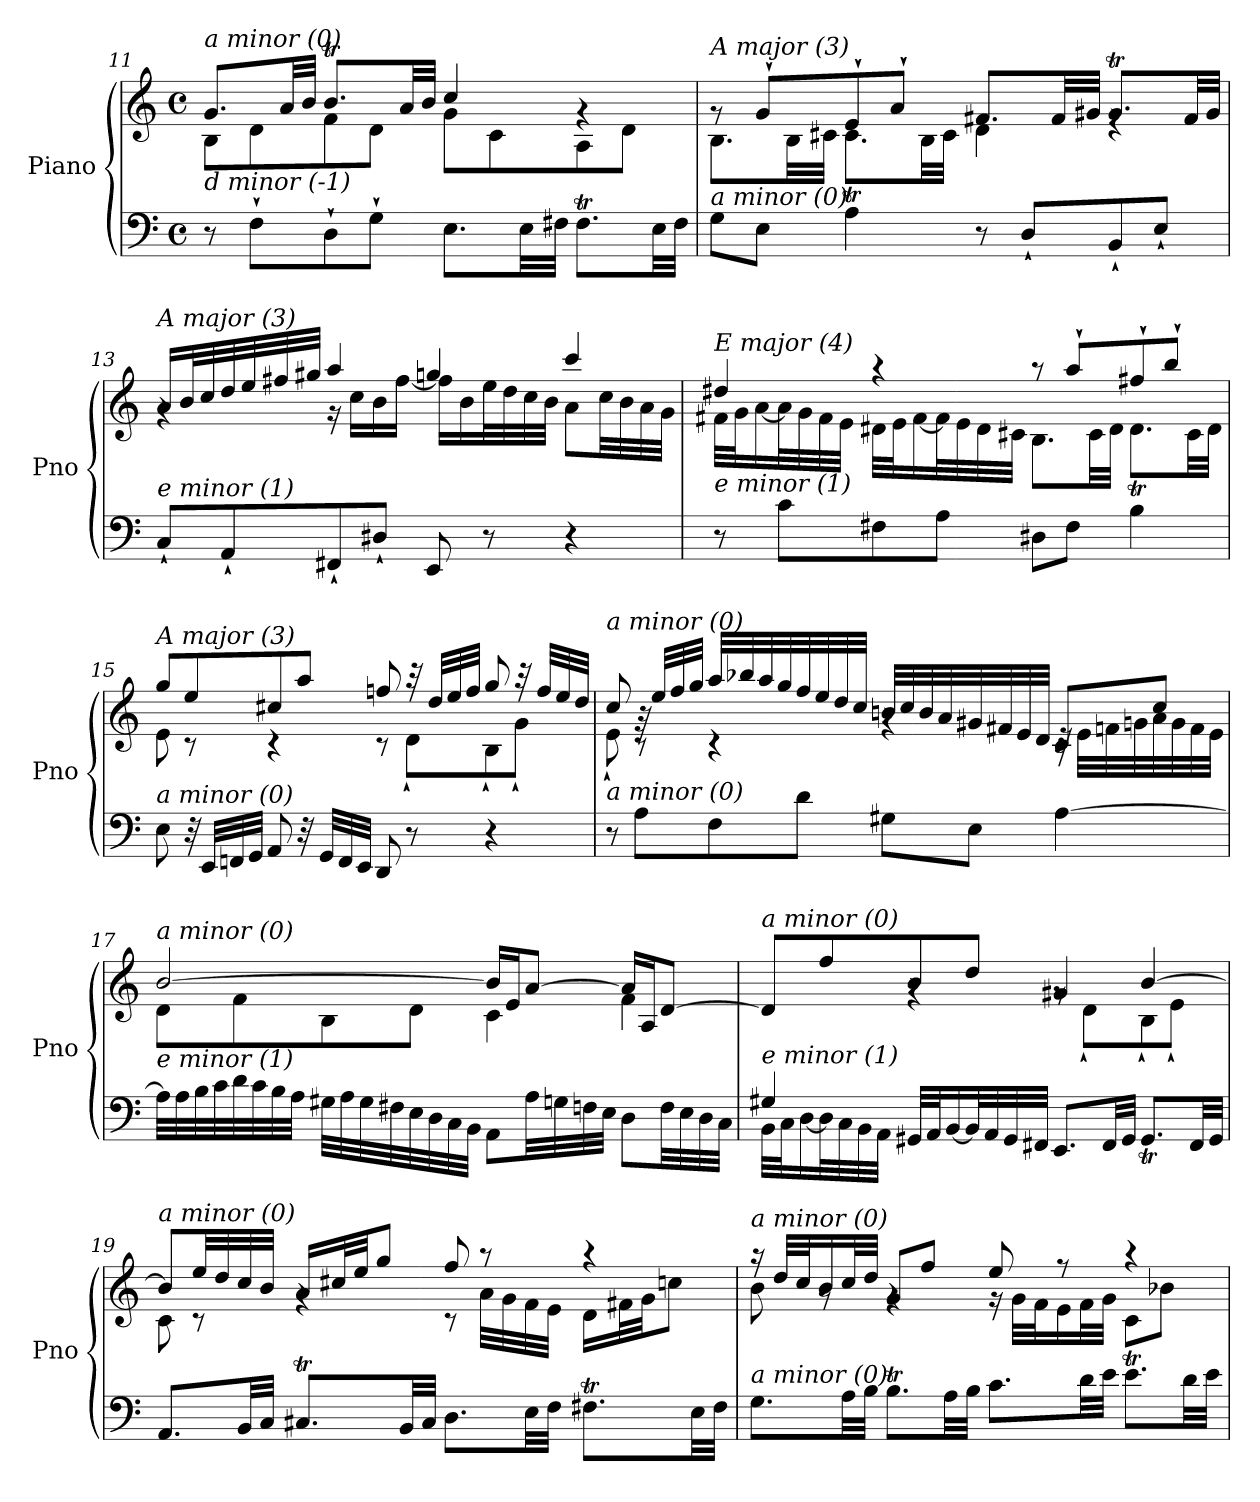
**kern	**kern
*part1	*part1
*staff2	*staff1
*I"Piano	*
*I'Pno	*
*clefF4	*clefG2
*k[]	*k[]
*M4/4	*M4/4
*met(c)	*met(c)
=11	=11
*	*^
!	!LO:TX:i:t=a minor (0)	!
!LO:TX:i:t=d minor (-1)	!	!
8r	8.g/L	8B\L
8F`\L	.	8d\
.	32a/LL	.
.	32b/JJJ	.
8D`\	8.bt/L	8f\
8G`\J	.	8d\J
.	32a/LL	.
.	32b/JJJ	.
8.E\L	4cc/	8g\L
.	.	8c\
32E\LL	.	.
32F#X\JJJ	.	.
8.F#t\L	4rg	8A\
.	.	8d\J
32E\LL	.	.
32F#\JJJ	.	.
!!LO:PB:g=z	!!
=12	=12	=12
!	!LO:TX:i:t=A major (3)	!
!LO:TX:i:t=a minor (0)	!	!
8G\L	8rg	8.B\L
8E\J	8g`/L	.
.	.	32B\LL
.	.	32c#X\JJJ
4A\	8e`/	8.c#t\L
.	8a`/J	.
.	.	32B\LL
.	.	32c#\JJJ
8r	8.f#X/L	4d\
8D`/L	.	.
.	32f#/LL	.
.	32g#X/JJJ	.
8BB`/	8.g#t/L	4re
8E`/J	.	.
.	32f#/LL	.
.	32g#/JJJ	.
=13	=13	=13
!	!LO:TX:i:t=A major (3)	!
!LO:TX:i:t=e minor (1)	!	!
8C`/L	16a/LL	4rg
.	32b/L	.
.	32cc/	.
8AA`/	32dd/	.
.	32ee/	.
.	32ff#X/	.
.	32gg#X/JJJ	.
8FF#X`/	4aa/	16r
.	.	16cc\LL
8D#X`/J	.	16b\
.	.	[16ff#\JJ
8EE/	4ggn/	16ff#\LL]
.	.	16b\
8r	.	32ee\L
.	.	32dd\
.	.	32cc\
.	.	32b\JJJ
4r	4ccc/	8a\L
.	.	32cc\LL
.	.	32b\
.	.	32a\
.	.	32g\JJJ
!!LO:LB:g=z	!!
=14	=14	=14
!	!LO:TX:i:t=E major (4)	!
!LO:TX:i:t=e minor (1)	!	!
8r	4dd#X/	32f#X\LLL
.	.	32g\J
.	.	[16a\
8c\L	.	32a\L]
.	.	32g\
.	.	32f#\
.	.	32e\JJJ
8F#X\	4r	32d#X\LLL
.	.	32e\J
.	.	[16f#\
8A\J	.	32f#\L]
.	.	32e\
.	.	32d#\
.	.	32c#X\JJJ
8D#X\L	8r	8.B\L
8F#\J	8aa`/L	.
.	.	32c#\LL
.	.	32d#\JJJ
4B\	8ff#X`/	8.d#t\L
.	8bb`/J	.
.	.	32c#\LL
.	.	32d#\JJJ
!!LO:LB:g=z	!!
=15	=15	=15
!	!LO:TX:i:t=A major (3)	!
!LO:TX:i:t=a minor (0)	!	!
8E\	8gg/L	8e\
32r	8ee/	8r
32EE/LLL	.	.
32FFn/	.	.
32GG/JJJ	.	.
8AA/	8cc#X/	4r
32r	8aa/J	.
32GG/LLL	.	.
32FF/	.	.
32EE/JJJ	.	.
8DD/	8ffn/	8r
8r	32r	8d`\L
.	32dd/LLL	.
.	32ee/	.
.	32ff/JJJ	.
4r	8gg/	8B`\
.	32r	8g`\J
.	32ff/LLL	.
.	32ee/	.
.	32dd/JJJ	.
!!LO:LB:g=z	!!
=16	=16	=16
!	!LO:TX:i:t=a minor (0)	!
!LO:TX:i:t=a minor (0)	!	!
8r	8cc/	8e`\
8A\L	32rg	8r
.	32ee/LLL	.
.	32ff/	.
.	32gg/JJJ	.
8F\	32aa/LLL	4r
.	32bb-X/	.
.	32aa/	.
.	32gg/	.
8d\J	32ff/	.
.	32ee/	.
.	32dd/	.
.	32cc/JJJ	.
8G#X\L	32bn/LLL	4rg
.	32cc/	.
.	32b/	.
.	32a/	.
8E\J	32g#X/	.
.	32f#X/	.
.	32e/	.
.	32d/JJJ	.
[4A\	8c/L	32rc
.	.	32e\LLL
.	.	32fn\
.	.	32gn\
.	8cc/J	32a\
.	.	32g\
.	.	32f\
.	.	32e\JJJ
!!LO:LB:g=z	!!
=17	=17	=17
!	!LO:TX:i:t=a minor (0)	!
!LO:TX:i:t=e minor (1)	!	!
32A\LLL]	[2b/	8d\L
32A\	.	.
32B\	.	.
32c\	.	.
32d\	.	8f\
32c\	.	.
32B\	.	.
32A\JJJ	.	.
32G#X\LLL	.	8B\
32A\	.	.
32G#\	.	.
32F#X\	.	.
32E\	.	8d\J
32D\	.	.
32C\	.	.
32BB\JJJ	.	.
8AA\L	16b/LL]	4c\
.	16e/J	.
32A\LL	[8a/J	.
32Gn\	.	.
32Fn\	.	.
32E\JJJ	.	.
8D\L	16a/LL]	4f\
.	16A/J	.
32F\LL	[8d/J	.
32E\	.	.
32D\	.	.
32C\JJJ	.	.
!!LO:LB:g=z	!!
=18	=18	=18
*^	*	*
!	!	!LO:TX:i:t=a minor (0)	!
!LO:TX:i:t=e minor (1)	!	!	!
4G#X/	32BB\LLL	8d/L]	4ryy
.	32C\J	.	.
.	[16D\	.	.
.	32D\L]	8ff/	.
.	32C\	.	.
.	32BB\	.	.
.	32AA\JJJ	.	.
2.ryy	32GG#X/LLL	8b/	4rg
.	32AA/J	.	.
.	[16BB/	.	.
.	32BB/L]	8dd/J	.
.	32AA/	.	.
.	32GG#/	.	.
.	32FF#X/JJJ	.	.
.	8.EE/L	4g#X/	8rg
.	.	.	8d`\L
.	32FF#/LL	.	.
.	32GG#/JJJ	.	.
.	8.GG#t/L	[4b/	8B`\
.	.	.	8e`\J
.	32FF#/LL	.	.
.	32GG#/JJJ	.	.
!!LO:PB:g=z	!!
=19	=19	=19	=19
!	!	!LO:TX:i:t=a minor (0)	!
!LO:TX:i:t=a minor (0)	!	!	!
*v	*v	*	*
8.AA/L	8b/L]	8c\
.	32ee/LL	8r
.	32dd/	.
32BB/LL	32cc/	.
32C/JJJ	32b/JJJ	.
8.C#Xt/L	16a/LL	4rg
.	32cc#X/L	.
.	32ee/JJ	.
.	8gg/J	.
32BB/LL	.	.
32C#/JJJ	.	.
8.D\L	8ff/	8r
.	8r	32a\LLL
.	.	32g\
32E\LL	.	32f\
32F\JJJ	.	32e\JJJ
8.F#Xt\L	4r	16d\LL
.	.	32f#X\L
.	.	32g\JJ
.	.	8ccn\J
32E\LL	.	.
32F#\JJJ	.	.
!!LO:LB:g=z	!!
=20	=20	=20
!	!LO:TX:i:t=a minor (0)	!
!LO:TX:i:t=a minor (0)	!	!
8.G\L	16r	8b\
.	32dd/LLL	.
.	32cc/J	.
.	16b/	8rg
32A\LL	32cc/L	.
32B\JJJ	32dd/JJJ	.
8.Bt\L	8g/L	4rg
.	8ff/J	.
32A\LL	.	.
32B\JJJ	.	.
8.c\L	8ee/	16rg
.	.	32g\LLL
.	.	32f\J
.	8r	16e\
32d\LL	.	32f\L
32e\JJJ	.	32g\JJJ
8.et\L	4r	8c\L
.	.	8b-X\J
32d\LL	.	.
32e\JJJ	.	.
*	*v	*v
=	=
*-	*-
